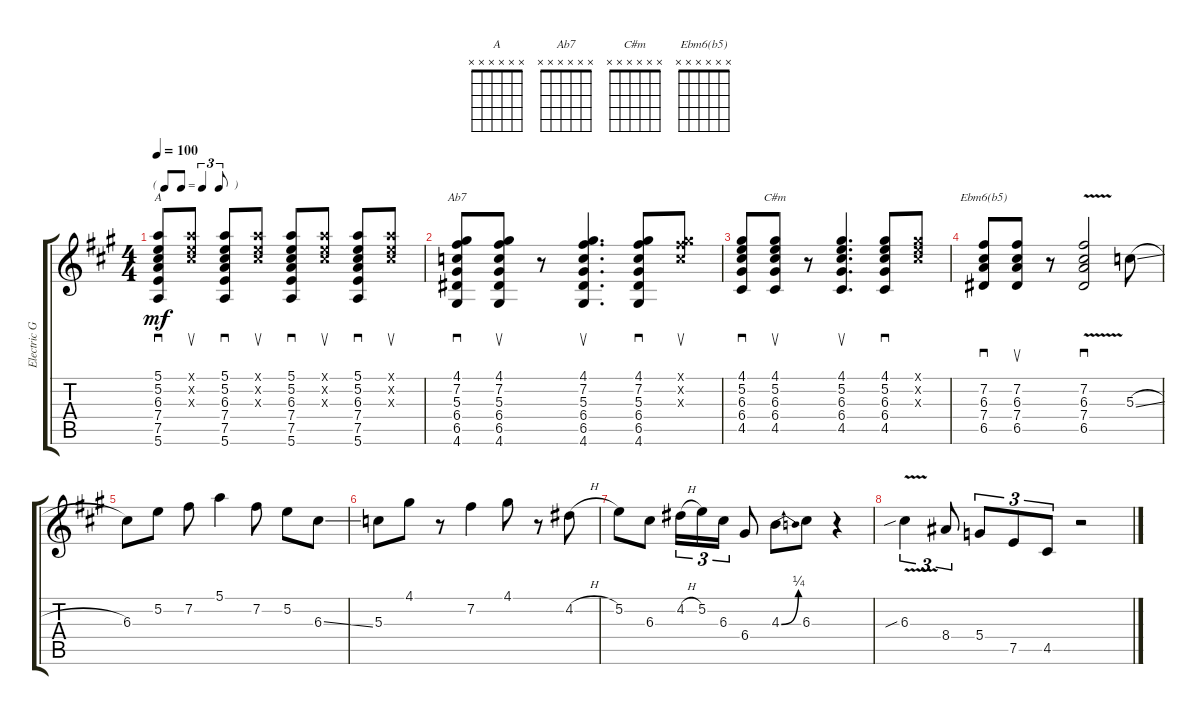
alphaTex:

\track ("Electric Guitar" "Electric G") {instrument electricguitarclean}
\staff {score tabs}
\tuning (E4 B3 G3 D3 A2 E2) {hide}
\chord ("A" x x x x x x)
\chord ("Ab7" x x x x x x)
\chord ("C#m" x x x x x x)
\chord ("Ebm6(b5)" x x x x x x)
\ts (4 4)
\tf triplet8th
\tempo 100
\clef g2
\ks a
(5.1 5.2 6.3 7.4 7.5 5.6).8{sd ch "A" dy mf instrument electricguitarclean} (5.1{x} 5.2{x} 6.3{x}).8{su} (5.1 5.2 6.3 7.4 7.5 5.6).8{sd} (5.1{x} 5.2{x} 6.3{x}).8{su} (5.1 5.2 6.3 7.4 7.5 5.6).8{sd} (5.1{x} 5.2{x} 6.3{x}).8{su} (5.1 5.2 6.3 7.4 7.5 5.6).8{sd} (5.1{x} 5.2{x} 6.3{x}).8{su} |
(4.1 7.2 5.3 6.4 6.5 4.6).8{sd ch "Ab7"} (4.1 7.2 5.3 6.4 6.5 4.6).8{su} r.8 (4.1 7.2 5.3 6.4 6.5 4.6).4{d su} (4.1 7.2 5.3 6.4 6.5 4.6).8{sd} (4.1{x} 7.2{x} 5.3{x}).8{su} |
(4.1 5.2 6.3 6.4 4.5).8{sd} (4.1 5.2 6.3 6.4 4.5).8{su ch "C#m"} r.8 (4.1 5.2 6.3 6.4 4.5).4{d su} (4.1 5.2 6.3 6.4 4.5).8{sd} (4.1{x} 5.2{x} 6.3{x}).8 |
(7.2 6.3 7.4 6.5).8{sd ch "Ebm6(b5)"} (7.2 6.3 7.4 6.5).8{su} r.8 (7.2{v} 6.3{v} 7.4{v} 6.5{v}).2{sd} 5.3{sl}.8 |
6.3.8 5.2.8 7.2.8 5.1.4 7.2.8 5.2.8 6.3{ss}.8 |
5.3.8 4.1.8 r.8 7.2.4 4.1.8 r.8 4.2{h}.8 |
5.2.8 6.3.8 4.2{h}.16{tu (3 2)} 5.2.16{tu (3 2)} 6.3.16{tu (3 2)} 6.4.8 4.3{be (bend 0 0 60 1)}.8 6.3.8 r.4 |
6.3{v sib}.4{tu (3 2)} 8.4.8{tu (3 2)} 5.4.8{tu (3 2)} 7.5.8{tu (3 2)} 4.5.8{tu (3 2)} r.2
